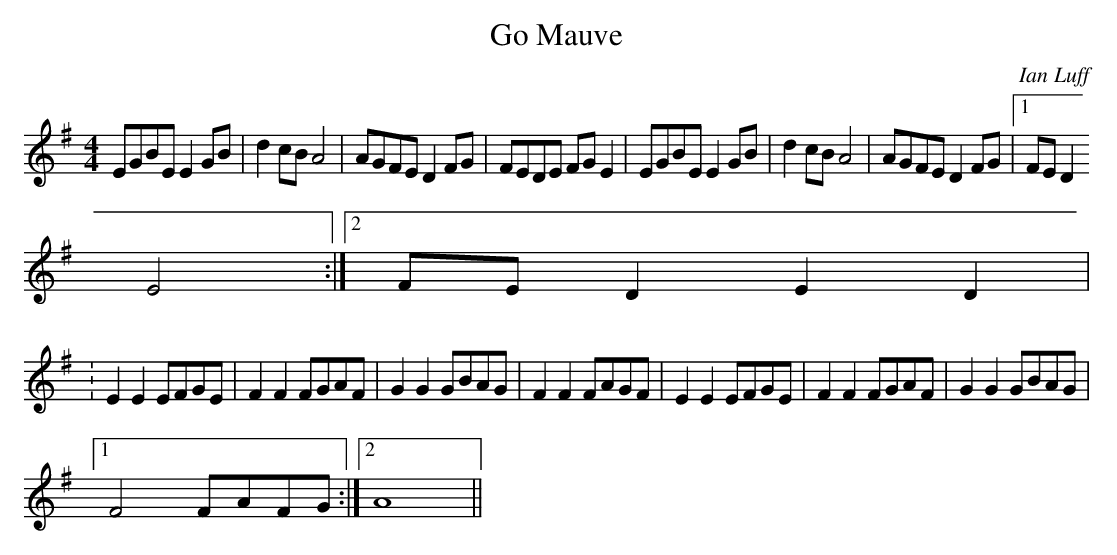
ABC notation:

X:1
T:Go Mauve
M:4/4
L:1/8
C:Ian Luff
K:Em
EGBE E2GB|d2cB A4|AGFE D2FG|FEDE FGE2|EGBE E2GB|d2cB A4|AGFE D2FG|1FED2
E4:|2FED2 E2D2|
:E2E2 EFGE|F2F2 FGAF|G2G2 GBAG|F2F2 FAGF|E2E2 EFGE|F2F2 FGAF|G2G2 GBAG|1
F4 FAFG:|2A8||
